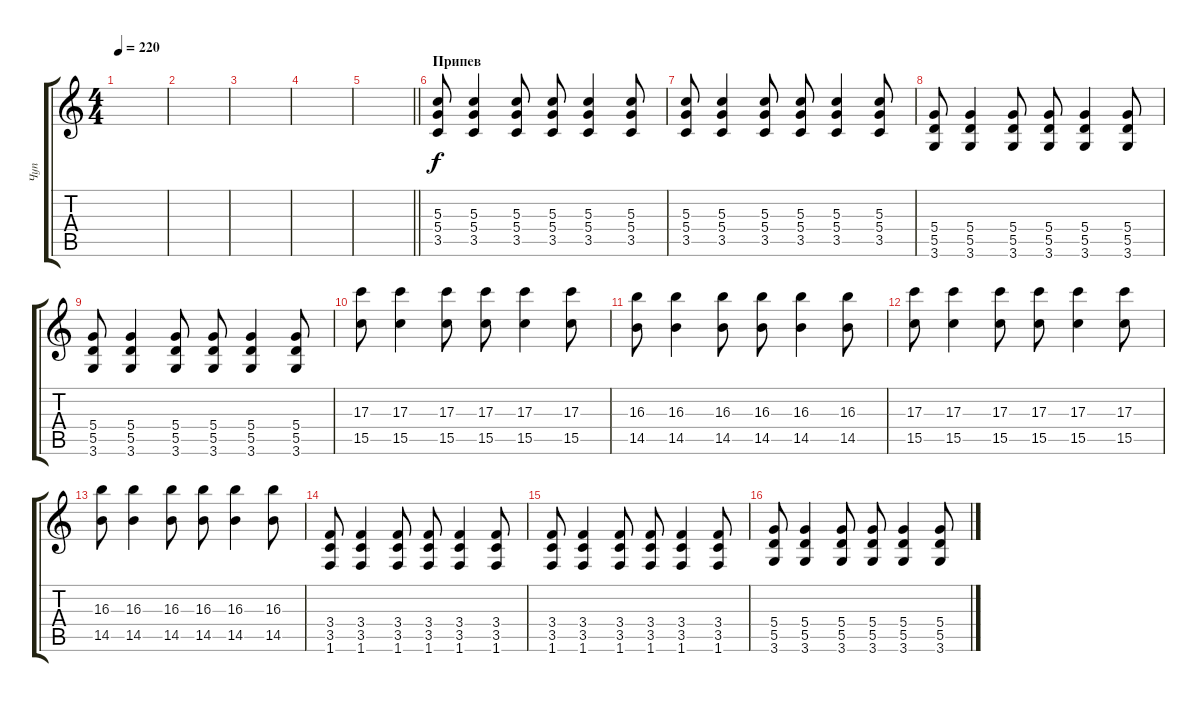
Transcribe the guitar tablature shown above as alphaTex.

\track ("Чуп" "Чуп") {instrument distortionguitar}
\staff {score tabs}
\tuning (E4 B3 G3 D3 A2 E2) {hide}
\ts (4 4)
\tempo 220
\clef g2
\ks c
|
|
|
|
\barLineRight lightlight
|
\section ("" "Припев")
(5.3 5.4 3.5).8 (5.3 5.4 3.5).4 (5.3 5.4 3.5).8 (5.3 5.4 3.5).8 (5.3 5.4 3.5).4 (5.3 5.4 3.5).8 |
(5.3 5.4 3.5).8 (5.3 5.4 3.5).4 (5.3 5.4 3.5).8 (5.3 5.4 3.5).8 (5.3 5.4 3.5).4 (5.3 5.4 3.5).8 |
(5.4 5.5 3.6).8 (5.4 5.5 3.6).4 (5.4 5.5 3.6).8 (5.4 5.5 3.6).8 (5.4 5.5 3.6).4 (5.4 5.5 3.6).8 |
(5.4 5.5 3.6).8 (5.4 5.5 3.6).4 (5.4 5.5 3.6).8 (5.4 5.5 3.6).8 (5.4 5.5 3.6).4 (5.4 5.5 3.6).8 |
(17.3 15.5).8 (17.3 15.5).4 (17.3 15.5).8 (17.3 15.5).8 (17.3 15.5).4 (17.3 15.5).8 |
(16.3 14.5).8 (16.3 14.5).4 (16.3 14.5).8 (16.3 14.5).8 (16.3 14.5).4 (16.3 14.5).8 |
(17.3 15.5).8 (17.3 15.5).4 (17.3 15.5).8 (17.3 15.5).8 (17.3 15.5).4 (17.3 15.5).8 |
(16.3 14.5).8 (16.3 14.5).4 (16.3 14.5).8 (16.3 14.5).8 (16.3 14.5).4 (16.3 14.5).8 |
(3.4 3.5 1.6).8 (3.4 3.5 1.6).4 (3.4 3.5 1.6).8 (3.4 3.5 1.6).8 (3.4 3.5 1.6).4 (3.4 3.5 1.6).8 |
(3.4 3.5 1.6).8 (3.4 3.5 1.6).4 (3.4 3.5 1.6).8 (3.4 3.5 1.6).8 (3.4 3.5 1.6).4 (3.4 3.5 1.6).8 |
(5.4 5.5 3.6).8 (5.4 5.5 3.6).4 (5.4 5.5 3.6).8 (5.4 5.5 3.6).8 (5.4 5.5 3.6).4 (5.4 5.5 3.6).8
